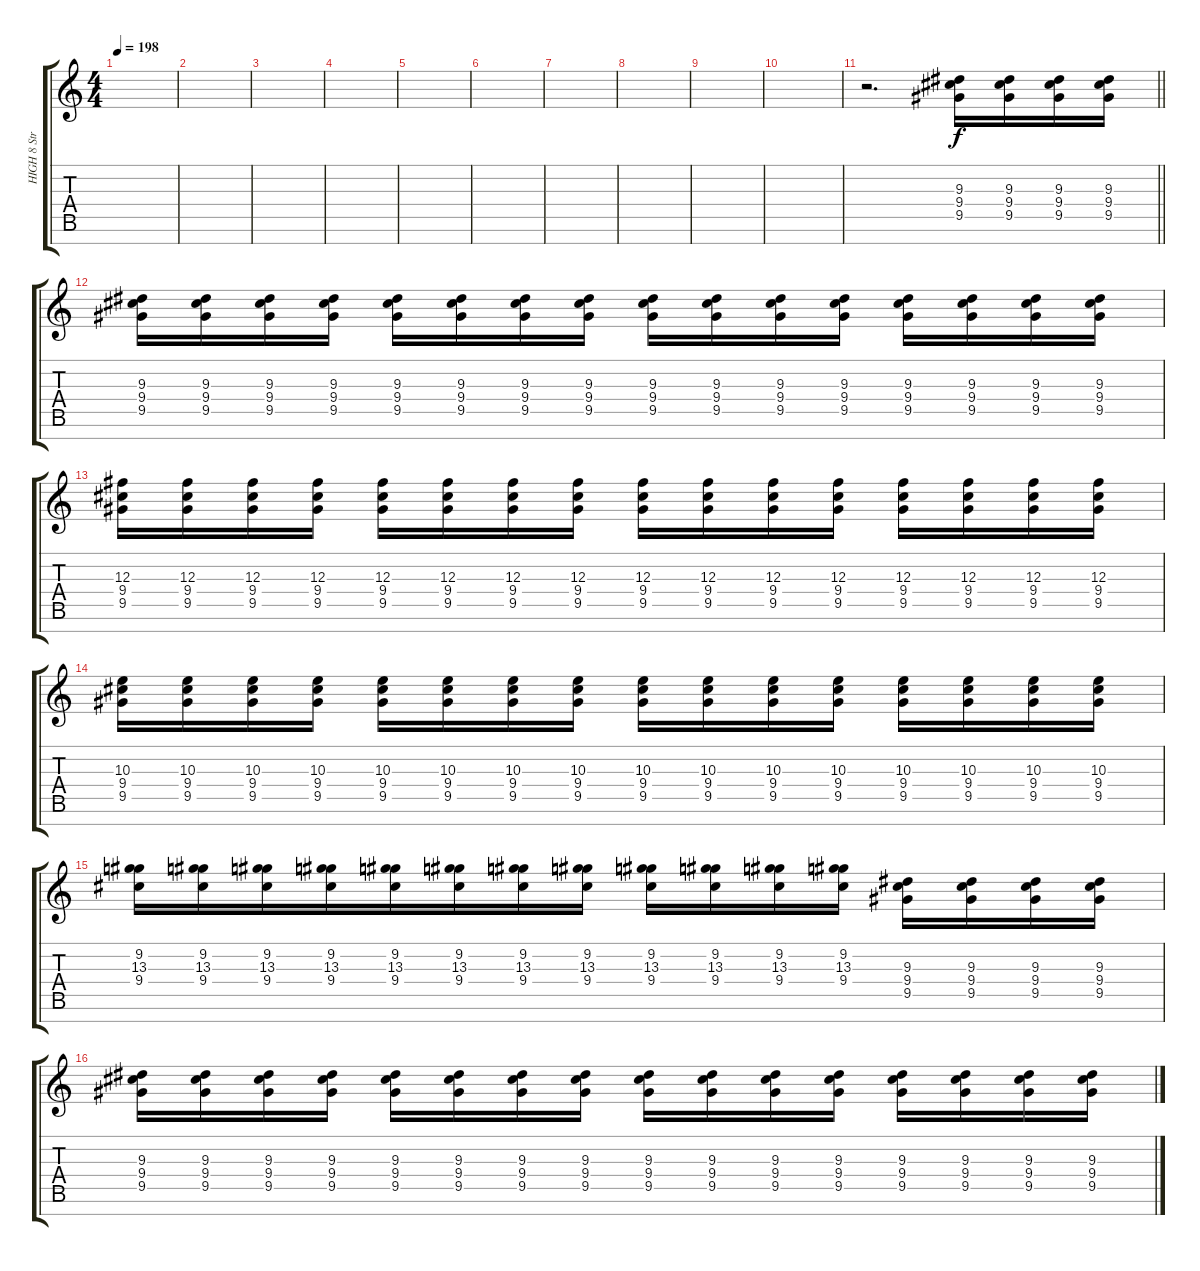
\track ("HIGH 8 String" "HIGH 8 Str") {instrument distortionguitar}
\staff {score tabs}
\tuning (E4 B3 Gb3 E3 B2 E2 B1) {hide}
\ts (4 4)
\tempo 198
\clef g2
\ks c
|
|
|
|
|
|
|
|
|
|
\barLineRight lightlight
r.2{d} (9.3 9.4 9.5).16{beam merge} (9.3 9.4 9.5).16{beam merge} (9.3 9.4 9.5).16{beam merge} (9.3 9.4 9.5).16 |
\section ("" "")
(9.3 9.4 9.5).16 (9.3 9.4 9.5).16{beam merge} (9.3 9.4 9.5).16 (9.3 9.4 9.5).16 (9.3 9.4 9.5).16 (9.3 9.4 9.5).16 (9.3 9.4 9.5).16 (9.3 9.4 9.5).16 (9.3 9.4 9.5).16 (9.3 9.4 9.5).16{beam merge} (9.3 9.4 9.5).16{beam merge} (9.3 9.4 9.5).16 (9.3 9.4 9.5).16{beam merge} (9.3 9.4 9.5).16{beam merge} (9.3 9.4 9.5).16 (9.3 9.4 9.5).16 |
(12.3 9.4 9.5).16 (12.3 9.4 9.5).16{beam merge} (12.3 9.4 9.5).16 (12.3 9.4 9.5).16 (12.3 9.4 9.5).16 (12.3 9.4 9.5).16 (12.3 9.4 9.5).16 (12.3 9.4 9.5).16 (12.3 9.4 9.5).16 (12.3 9.4 9.5).16{beam merge} (12.3 9.4 9.5).16{beam merge} (12.3 9.4 9.5).16 (12.3 9.4 9.5).16{beam merge} (12.3 9.4 9.5).16{beam merge} (12.3 9.4 9.5).16 (12.3 9.4 9.5).16 |
(10.3 9.4 9.5).16 (10.3 9.4 9.5).16{beam merge} (10.3 9.4 9.5).16 (10.3 9.4 9.5).16 (10.3 9.4 9.5).16 (10.3 9.4 9.5).16 (10.3 9.4 9.5).16 (10.3 9.4 9.5).16 (10.3 9.4 9.5).16 (10.3 9.4 9.5).16{beam merge} (10.3 9.4 9.5).16{beam merge} (10.3 9.4 9.5).16 (10.3 9.4 9.5).16{beam merge} (10.3 9.4 9.5).16{beam merge} (10.3 9.4 9.5).16 (10.3 9.4 9.5).16 |
(9.2 13.3 9.4).16{beam merge} (9.2 13.3 9.4).16{beam merge} (9.2 13.3 9.4).16{beam merge} (9.2 13.3 9.4).16{beam merge} (9.2 13.3 9.4).16 (9.2 13.3 9.4).16{beam merge} (9.2 13.3 9.4).16{beam merge} (9.2 13.3 9.4).16 (9.2 13.3 9.4).16 (9.2 13.3 9.4).16{beam merge} (9.2 13.3 9.4).16 (9.2 13.3 9.4).16 (9.3 9.4 9.5).16{beam merge} (9.3 9.4 9.5).16{beam merge} (9.3 9.4 9.5).16{beam merge} (9.3 9.4 9.5).16 |
(9.3 9.4 9.5).16 (9.3 9.4 9.5).16{beam merge} (9.3 9.4 9.5).16 (9.3 9.4 9.5).16 (9.3 9.4 9.5).16 (9.3 9.4 9.5).16 (9.3 9.4 9.5).16 (9.3 9.4 9.5).16 (9.3 9.4 9.5).16 (9.3 9.4 9.5).16{beam merge} (9.3 9.4 9.5).16{beam merge} (9.3 9.4 9.5).16 (9.3 9.4 9.5).16{beam merge} (9.3 9.4 9.5).16{beam merge} (9.3 9.4 9.5).16 (9.3 9.4 9.5).16
